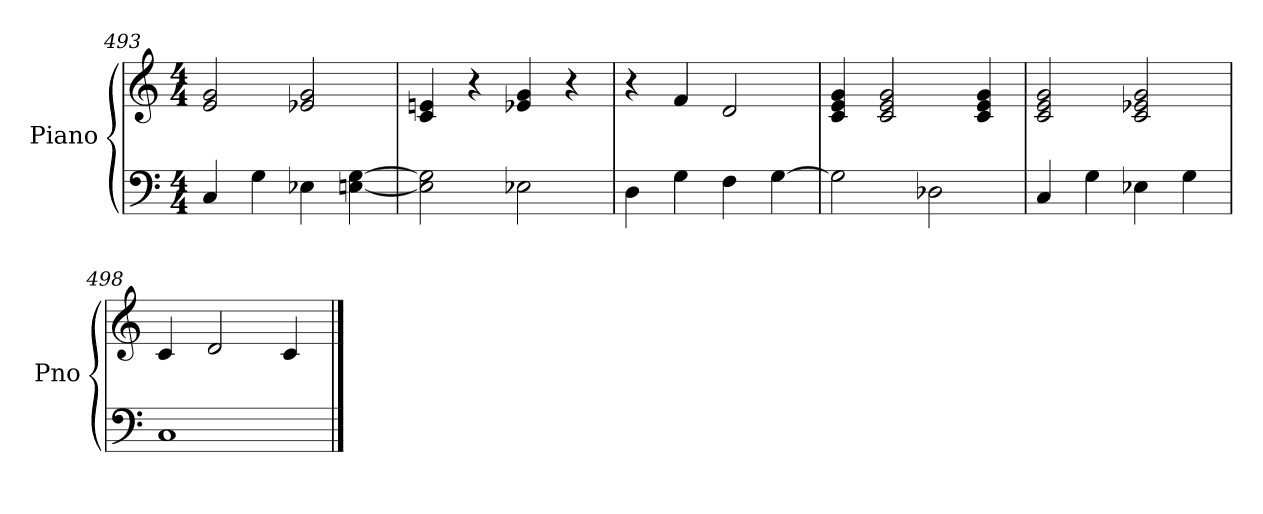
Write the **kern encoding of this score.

**kern	**kern
*part1	*part1
*staff2	*staff1
*I"Piano	*
*I'Pno	*
!!LO:PB:g=z
*clefF4	*clefG2
*k[]	*k[]
*M4/4	*M4/4
=493	=493
4C/	2e/ 2g/
4G\	.
4E-X\	2e-X/ 2g/
[4En\ [4G\	.
=494	=494
2E\] 2G\]	4c/ 4en/
.	4r
2E-X\	4e-X/ 4g/
.	4r
=495	=495
4D\	4r
4G\	4f/
4F\	2d/
[4G\	.
=496	=496
2G\]	4c/ 4e/ 4g/
.	2c/ 2e/ 2g/
2D-X\	.
.	4c/ 4e/ 4g/
=497	=497
4C/	2c/ 2e/ 2g/
4G\	.
4E-X\	2c/ 2e-X/ 2g/
4G\	.
=498	=498
1C	4c/
.	2d/
.	4c/
==	==
*-	*-
